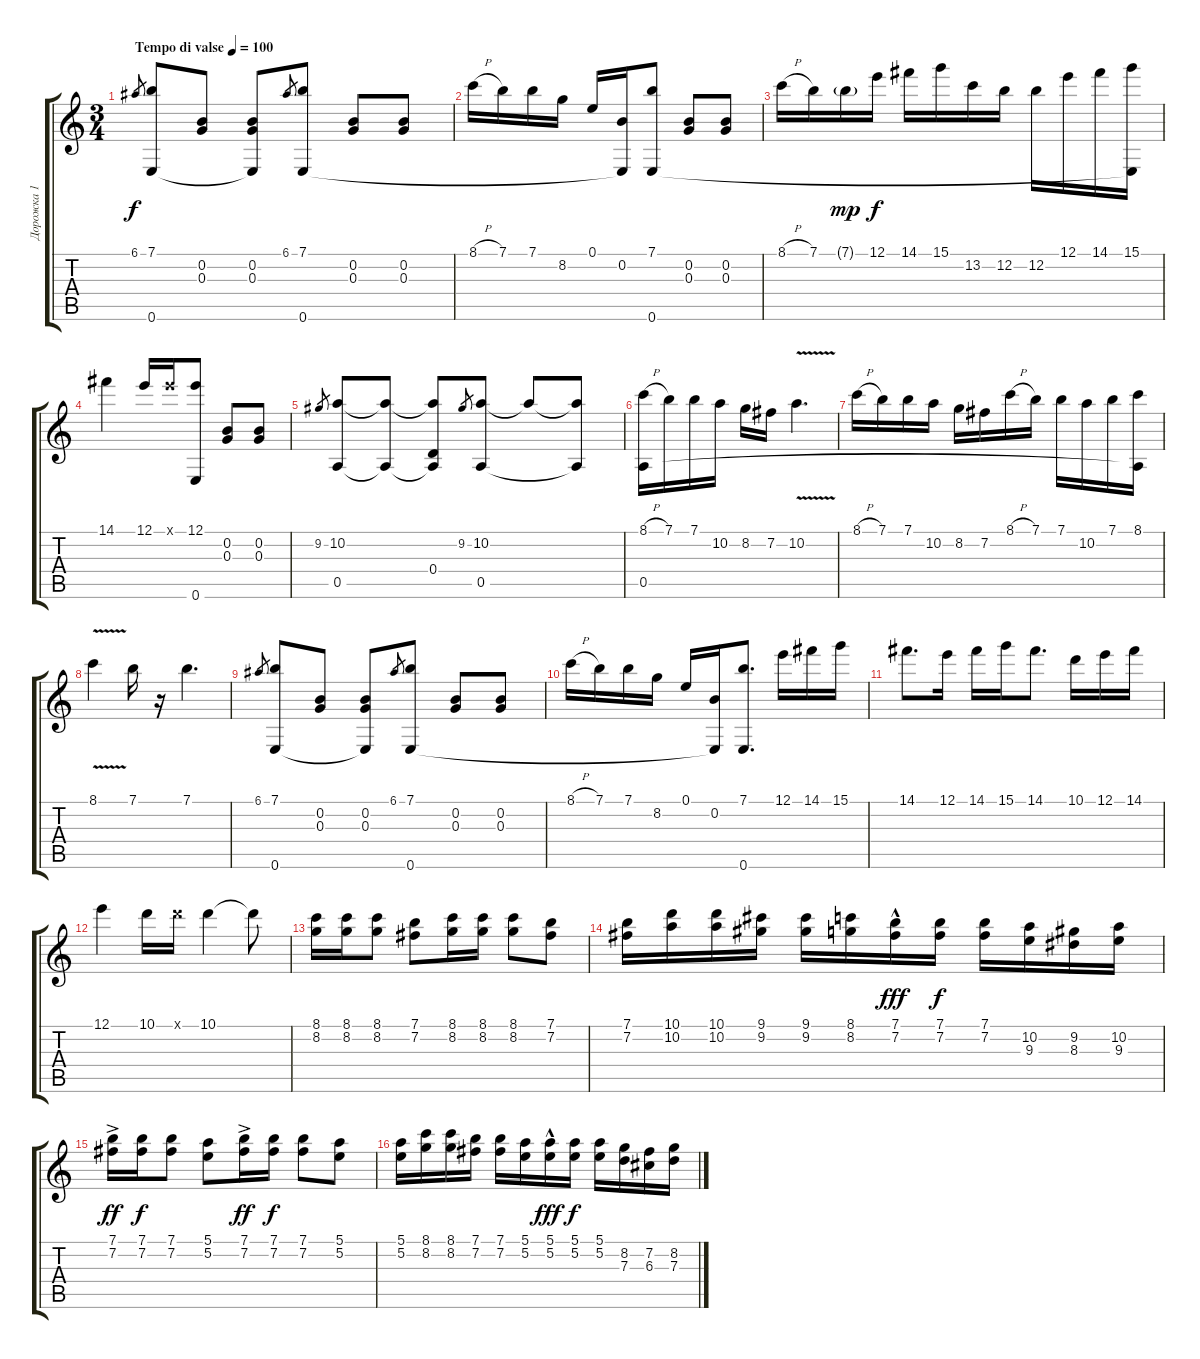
\track ("Дорожка 1" "Дорожка 1") {instrument acousticguitarnylon}
\staff {score tabs}
\tuning (E4 B3 G3 D3 A2 E2) {hide}
\ts (3 4)
\tempo (100 "Tempo di valse")
\clef g2
\ks c
6.1.8{gr dy f instrument acousticguitarnylon} (7.1 0.6).8 (0.2 0.3).8 (0.2 0.3 0.6{t}).8 6.1.8{gr} (7.1 0.6).8 (0.2 0.3).8 (0.2 0.3).8 |
8.1{h}.16 7.1.16 7.1.16 8.2.16 0.1.16 (0.2 0.6{t}).16 (7.1 0.6).8 (0.2 0.3).8 (0.2 0.3).8 |
8.1{h}.16 7.1.16 7.1{g}.16{dy mp} 12.1.16{dy f} 14.1.16 15.1.16 13.2.16 12.2.16 12.2.16 12.1.16 14.1.16 (15.1 0.6{t}).16 |
14.1.4 12.1.16 12.1{x}.16 (12.1 0.6).8 (0.2 0.3).8 (0.2 0.3).8 |
9.2.8{gr} (10.2 0.5).8 (10.2{t} 0.5{t}).8 (10.2{t} 0.4 0.5{t}).8 9.2.8{gr} (10.2 0.5).8 10.2{t}.8 (10.2{t} 0.5{t}).8 |
(8.1{h} 0.5).16 7.1.16 7.1.16 10.2.16 8.2.16 7.2.16 10.2{v}.4{d} |
8.1{h}.16 7.1.16 7.1.16 10.2.16 8.2.16 7.2.16 8.1{h}.16 7.1.16 7.1.16 10.2.16 7.1.16 (8.1 0.5{t}).16 |
8.1{v}.4 7.1.16 r.16 7.1.4{d} |
6.1.8{gr} (7.1 0.6).8 (0.2 0.3).8 (0.2 0.3 0.6{t}).8 6.1.8{gr} (7.1 0.6).8 (0.2 0.3).8 (0.2 0.3).8 |
8.1{h}.16 7.1.16 7.1.16 8.2.16 0.1.16 (0.2 0.6{t}).16 (7.1 0.6).8{d} 12.1.16 14.1.16 15.1.16 |
14.1.8{d} 12.1.16 14.1.16 15.1.16 14.1.8{d} 10.1.16 12.1.16 14.1.16 |
12.1.4 10.1.16 10.1{x}.16 10.1.4 10.1{t}.8 |
(8.1 8.2).16 (8.1 8.2).16 (8.1 8.2).8 (7.1 7.2).8 (8.1 8.2).16 (8.1 8.2).16 (8.1 8.2).8 (7.1 7.2).8 |
(7.1 7.2).16 (10.1 10.2).16 (10.1 10.2).16 (9.1 9.2).16 (9.1 9.2).16 (8.1 8.2).16 (7.1{hac} 7.2).16{dy fff} (7.1 7.2).16{dy f} (7.1 7.2).16 (10.2 9.3).16 (9.2 8.3).16 (10.2 9.3).16 |
(7.1{ac} 7.2).16{dy ff} (7.1 7.2).16{dy f} (7.1 7.2).8 (5.1 5.2).8 (7.1{ac} 7.2).16{dy ff} (7.1 7.2).16{dy f} (7.1 7.2).8 (5.1 5.2).8 |
(5.1 5.2).16 (8.1 8.2).16 (8.1 8.2).16 (7.1 7.2).16 (7.1 7.2).16 (5.1 5.2).16 (5.1 5.2{hac}).16{dy fff} (5.1 5.2).16{dy f} (5.1 5.2).16 (8.2 7.3).16 (7.2 6.3).16 (8.2 7.3).16
